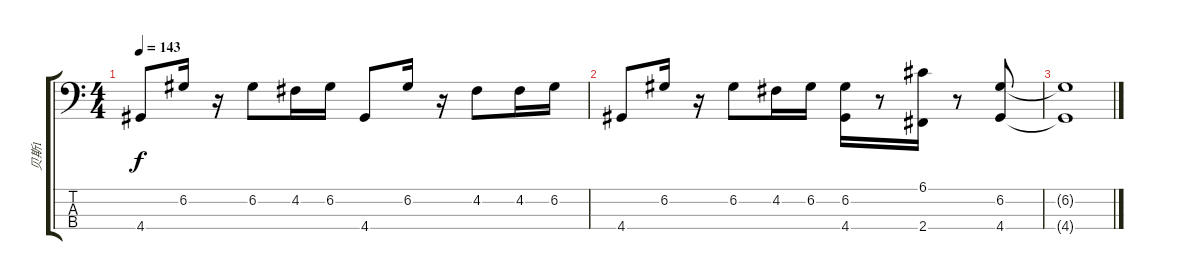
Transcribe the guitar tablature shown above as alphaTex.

\track ("贝斯1" "贝斯1") {instrument electricbassfinger}
\staff {score tabs}
\tuning (G2 D2 A1 E1) {hide}
\ts (4 4)
\tempo 143
\clef f4
\ks c
4.4.8{dy f} 6.2.16 r.16 6.2.8 4.2.16 6.2.16 4.4.8 6.2.16 r.16 4.2.8 4.2.16 6.2.16 |
4.4.8 6.2.16 r.16 6.2.8 4.2.16 6.2.16 (6.2 4.4).16 r.8 (6.1 2.4).16 r.8 (6.2 4.4).8 |
(6.2{t} 4.4{t}).1
